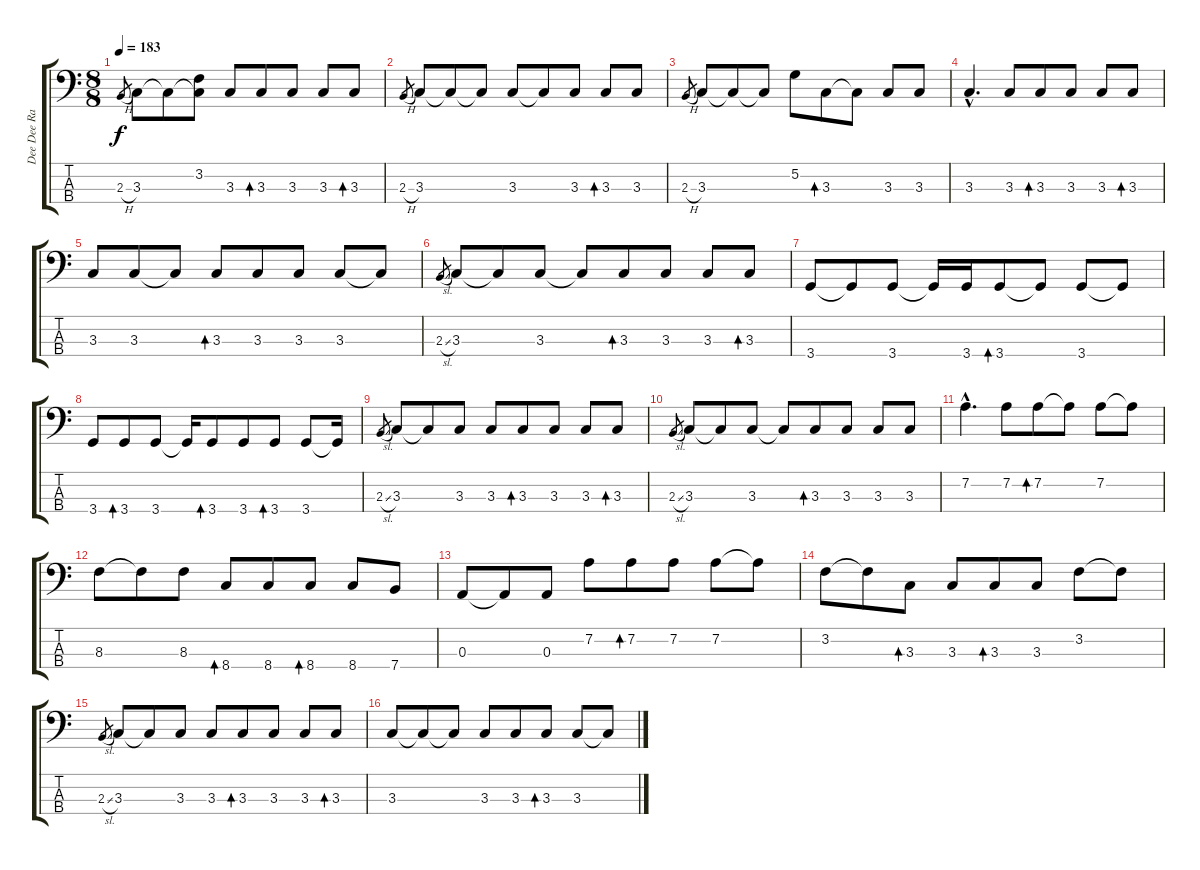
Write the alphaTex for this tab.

\track ("Dee Dee Ramone - Bass" "Dee Dee Ra") {instrument electricbasspick}
\staff {score tabs}
\tuning (G2 D2 A1 E1) {hide}
\ts (8 8)
\tempo 183
\clef f4
\ks c
2.3{h}.8{gr dy f} 3.3.8 3.3{t}.8 (3.2{t} 3.3{t}).8 3.3.8 3.3.8{bd 240} 3.3.8 3.3.8 3.3.8{bd 240} |
2.3{h}.8{gr} 3.3.8 3.3{t}.8 3.3{t}.8 3.3.8 3.3{t}.8 3.3.8 3.3.8{bd 240} 3.3.8 |
2.3{h}.8{gr} 3.3.8 3.3{t}.8 3.3{t}.8 5.2.8 3.3.8{bd 240} 3.3{t}.8 3.3.8 3.3.8 |
3.3{hac}.4{d} 3.3.8 3.3.8{bd 240} 3.3.8 3.3.8 3.3.8{bd 240} |
3.3.8 3.3.8 3.3{t}.8 3.3.8{bd 240} 3.3.8 3.3.8 3.3.8 3.3{t}.8 |
2.3{sl}.8{gr} 3.3.8 3.3{t}.8 3.3.8 3.3{t}.8 3.3.8{bd 240} 3.3.8 3.3.8 3.3.8{bd 240} |
3.4.8 3.4{t}.8 3.4.8 3.4{t}.16 3.4.16 3.4.8{bd 240} 3.4{t}.8 3.4.8 3.4{t}.8 |
3.4.8 3.4.8{bd 240} 3.4.8 3.4{t}.16 3.4.8{bd 240} 3.4.8 3.4.8{bd 240} 3.4.8 3.4{t}.16 |
2.3{sl}.8{gr} 3.3.8 3.3{t}.8 3.3.8 3.3.8 3.3.8{bd 240} 3.3.8 3.3.8 3.3.8{bd 240} |
2.3{sl}.8{gr} 3.3.8 3.3{t}.8 3.3.8 3.3{t}.8 3.3.8{bd 240} 3.3.8 3.3.8 3.3.8 |
7.2{hac}.4{d} 7.2.8 7.2.8{bd 240} 7.2{t}.8 7.2.8 7.2{t}.8 |
8.3.8 8.3{t}.8 8.3.8 8.4.8{bd 240} 8.4.8 8.4.8{bd 240} 8.4.8 7.4.8 |
0.3.8 0.3{t}.8 0.3.8 7.2.8 7.2.8{bd 240} 7.2.8 7.2.8 7.2{t}.8 |
3.2.8 3.2{t}.8 3.3.8{bd 240} 3.3.8 3.3.8{bd 240} 3.3.8 3.2.8 3.2{t}.8 |
2.3{sl}.8{gr} 3.3.8 3.3{t}.8 3.3.8 3.3.8 3.3.8{bd 240} 3.3.8 3.3.8 3.3.8{bd 240} |
3.3.8 3.3{t}.8 3.3{t}.8 3.3.8 3.3.8 3.3.8{bd 240} 3.3.8 3.3{t}.8
